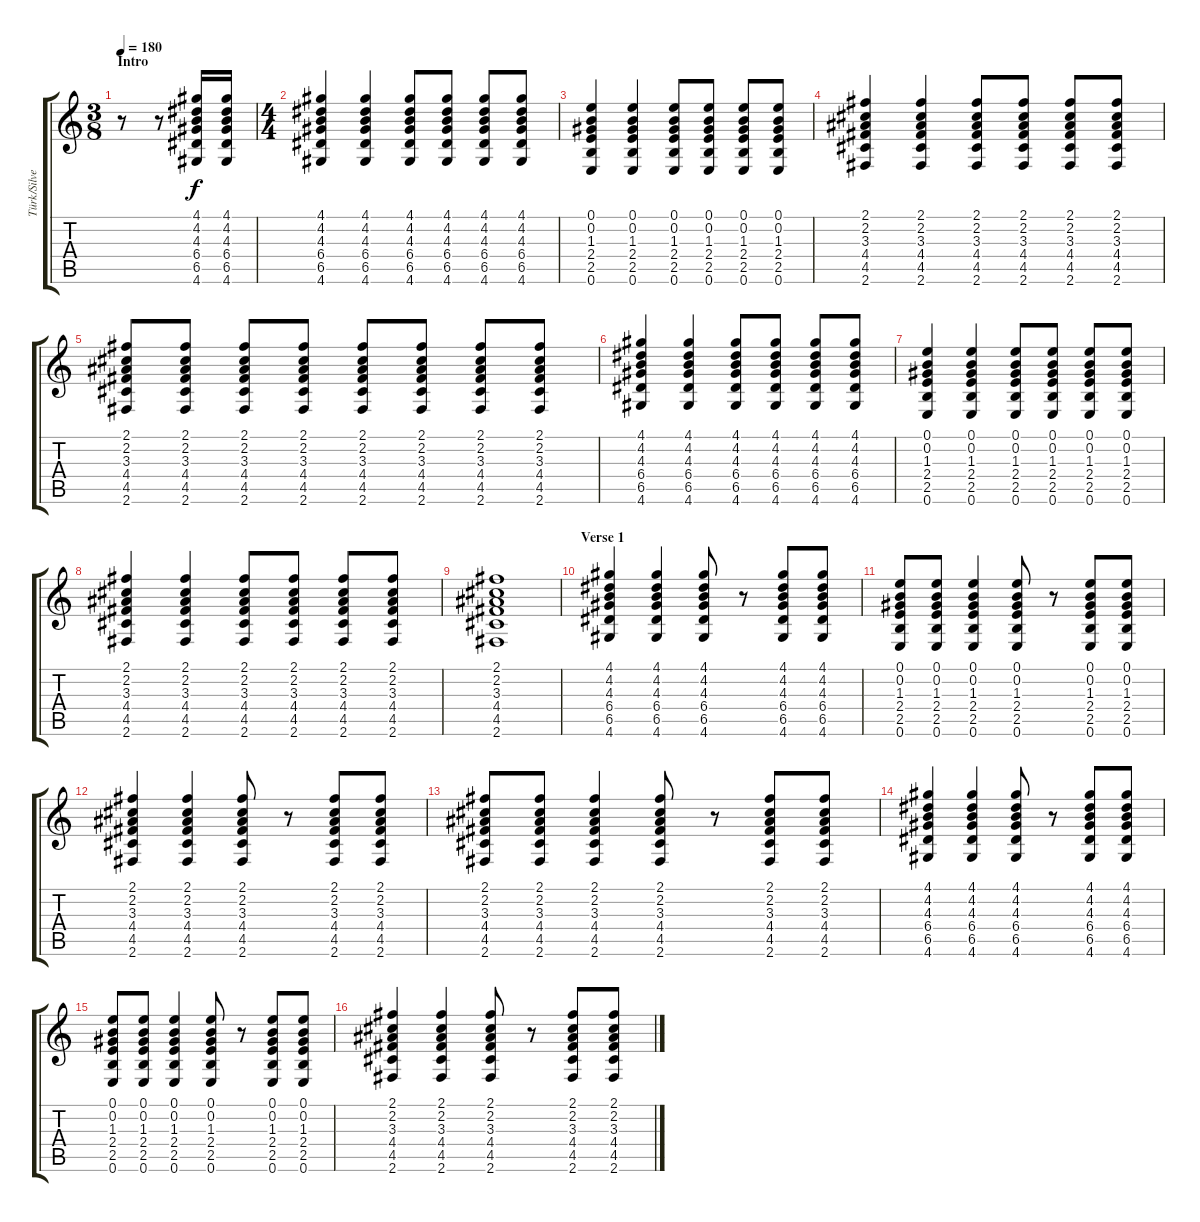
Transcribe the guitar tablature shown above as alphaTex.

\track ("Türk/Silver 3" "Türk/Silve") {instrument acousticguitarsteel}
\staff {score tabs}
\tuning (E4 B3 G3 D3 A2 E2) {hide}
\ts (3 8)
\section ("" "Intro")
\tempo 180
\clef g2
\ks c
r.8{dy f instrument acousticguitarsteel} r.8 (4.1 4.2 4.3 6.4 6.5 4.6).16 (4.1 4.2 4.3 6.4 6.5 4.6).16 |
\ts (4 4)
(4.1 4.2 4.3 6.4 6.5 4.6).4 (4.1 4.2 4.3 6.4 6.5 4.6).4 (4.1 4.2 4.3 6.4 6.5 4.6).8 (4.1 4.2 4.3 6.4 6.5 4.6).8 (4.1 4.2 4.3 6.4 6.5 4.6).8 (4.1 4.2 4.3 6.4 6.5 4.6).8 |
(0.1 0.2 1.3 2.4 2.5 0.6).4 (0.1 0.2 1.3 2.4 2.5 0.6).4 (0.1 0.2 1.3 2.4 2.5 0.6).8 (0.1 0.2 1.3 2.4 2.5 0.6).8 (0.1 0.2 1.3 2.4 2.5 0.6).8 (0.1 0.2 1.3 2.4 2.5 0.6).8 |
(2.1 2.2 3.3 4.4 4.5 2.6).4 (2.1 2.2 3.3 4.4 4.5 2.6).4 (2.1 2.2 3.3 4.4 4.5 2.6).8 (2.1 2.2 3.3 4.4 4.5 2.6).8 (2.1 2.2 3.3 4.4 4.5 2.6).8 (2.1 2.2 3.3 4.4 4.5 2.6).8 |
(2.1 2.2 3.3 4.4 4.5 2.6).8 (2.1 2.2 3.3 4.4 4.5 2.6).8 (2.1 2.2 3.3 4.4 4.5 2.6).8 (2.1 2.2 3.3 4.4 4.5 2.6).8 (2.1 2.2 3.3 4.4 4.5 2.6).8 (2.1 2.2 3.3 4.4 4.5 2.6).8 (2.1 2.2 3.3 4.4 4.5 2.6).8 (2.1 2.2 3.3 4.4 4.5 2.6).8 |
(4.1 4.2 4.3 6.4 6.5 4.6).4 (4.1 4.2 4.3 6.4 6.5 4.6).4 (4.1 4.2 4.3 6.4 6.5 4.6).8 (4.1 4.2 4.3 6.4 6.5 4.6).8 (4.1 4.2 4.3 6.4 6.5 4.6).8 (4.1 4.2 4.3 6.4 6.5 4.6).8 |
(0.1 0.2 1.3 2.4 2.5 0.6).4 (0.1 0.2 1.3 2.4 2.5 0.6).4 (0.1 0.2 1.3 2.4 2.5 0.6).8 (0.1 0.2 1.3 2.4 2.5 0.6).8 (0.1 0.2 1.3 2.4 2.5 0.6).8 (0.1 0.2 1.3 2.4 2.5 0.6).8 |
(2.1 2.2 3.3 4.4 4.5 2.6).4 (2.1 2.2 3.3 4.4 4.5 2.6).4 (2.1 2.2 3.3 4.4 4.5 2.6).8 (2.1 2.2 3.3 4.4 4.5 2.6).8 (2.1 2.2 3.3 4.4 4.5 2.6).8 (2.1 2.2 3.3 4.4 4.5 2.6).8 |
(2.1 2.2 3.3 4.4 4.5 2.6).1 |
\section ("" "Verse 1")
(4.1 4.2 4.3 6.4 6.5 4.6).4 (4.1 4.2 4.3 6.4 6.5 4.6).4 (4.1 4.2 4.3 6.4 6.5 4.6).8 r.8 (4.1 4.2 4.3 6.4 6.5 4.6).8 (4.1 4.2 4.3 6.4 6.5 4.6).8 |
(0.1 0.2 1.3 2.4 2.5 0.6).8 (0.1 0.2 1.3 2.4 2.5 0.6).8 (0.1 0.2 1.3 2.4 2.5 0.6).4 (0.1 0.2 1.3 2.4 2.5 0.6).8 r.8 (0.1 0.2 1.3 2.4 2.5 0.6).8 (0.1 0.2 1.3 2.4 2.5 0.6).8 |
(2.1 2.2 3.3 4.4 4.5 2.6).4 (2.1 2.2 3.3 4.4 4.5 2.6).4 (2.1 2.2 3.3 4.4 4.5 2.6).8 r.8 (2.1 2.2 3.3 4.4 4.5 2.6).8 (2.1 2.2 3.3 4.4 4.5 2.6).8 |
(2.1 2.2 3.3 4.4 4.5 2.6).8 (2.1 2.2 3.3 4.4 4.5 2.6).8 (2.1 2.2 3.3 4.4 4.5 2.6).4 (2.1 2.2 3.3 4.4 4.5 2.6).8 r.8 (2.1 2.2 3.3 4.4 4.5 2.6).8 (2.1 2.2 3.3 4.4 4.5 2.6).8 |
(4.1 4.2 4.3 6.4 6.5 4.6).4 (4.1 4.2 4.3 6.4 6.5 4.6).4 (4.1 4.2 4.3 6.4 6.5 4.6).8 r.8 (4.1 4.2 4.3 6.4 6.5 4.6).8 (4.1 4.2 4.3 6.4 6.5 4.6).8 |
(0.1 0.2 1.3 2.4 2.5 0.6).8 (0.1 0.2 1.3 2.4 2.5 0.6).8 (0.1 0.2 1.3 2.4 2.5 0.6).4 (0.1 0.2 1.3 2.4 2.5 0.6).8 r.8 (0.1 0.2 1.3 2.4 2.5 0.6).8 (0.1 0.2 1.3 2.4 2.5 0.6).8 |
(2.1 2.2 3.3 4.4 4.5 2.6).4 (2.1 2.2 3.3 4.4 4.5 2.6).4 (2.1 2.2 3.3 4.4 4.5 2.6).8 r.8 (2.1 2.2 3.3 4.4 4.5 2.6).8 (2.1 2.2 3.3 4.4 4.5 2.6).8
